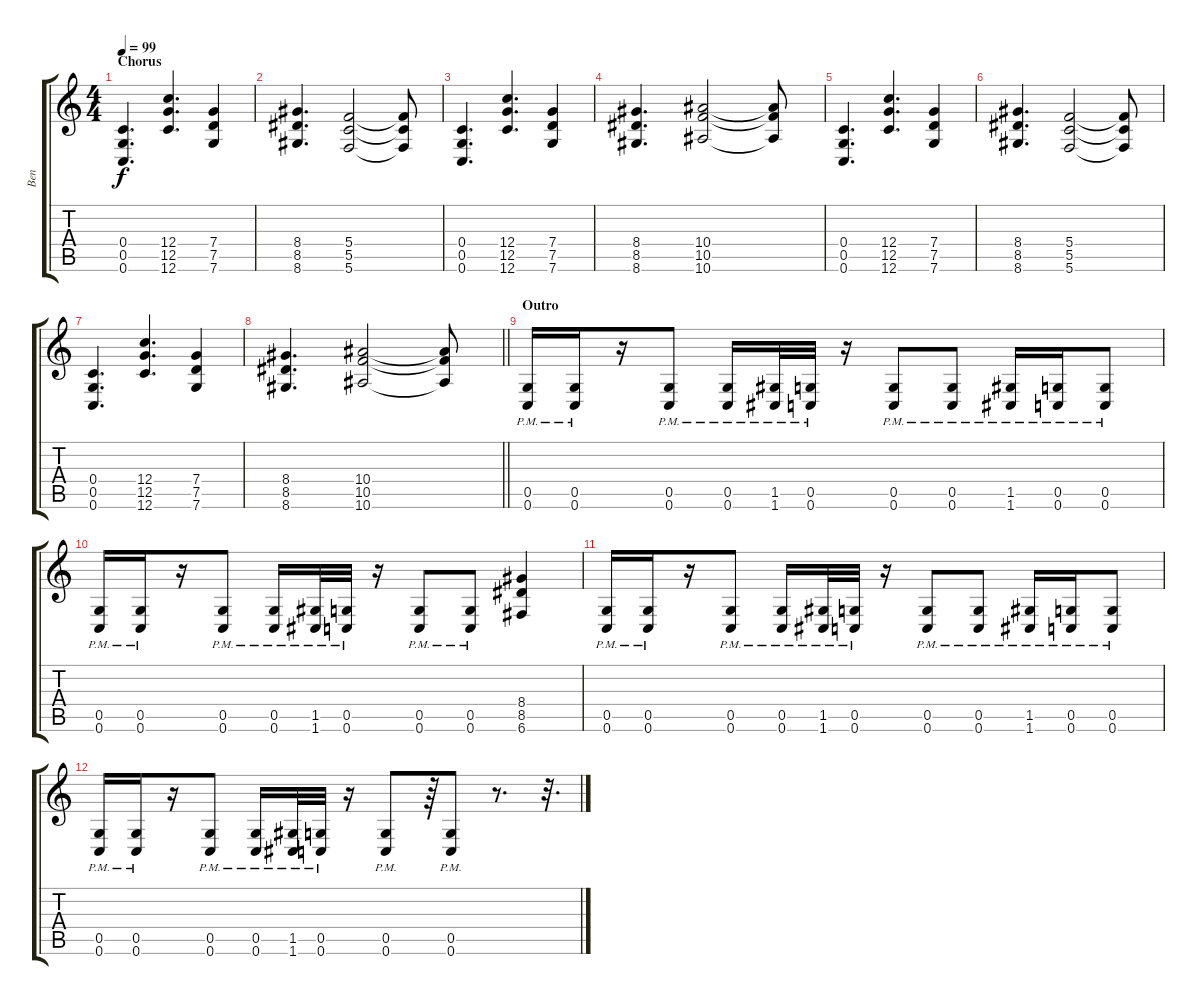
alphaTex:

\track ("Ben" "Ben") {instrument distortionguitar}
\staff {score tabs}
\tuning (D4 A3 F3 C3 G2 C2) {hide}
\ts (4 4)
\section ("" "Chorus")
\tempo 99
\clef g2
\ks c
(0.4 0.5 0.6).4{d dy f} (12.4 12.5 12.6).4{d} (7.4 7.5 7.6).4 |
(8.4 8.5 8.6).4{d} (5.4 5.5 5.6).2 (5.4{t} 5.5{t} 5.6{t}).8 |
(0.4 0.5 0.6).4{d} (12.4 12.5 12.6).4{d} (7.4 7.5 7.6).4 |
(8.4 8.5 8.6).4{d} (10.4 10.5 10.6).2 (10.4{t} 10.5{t} 10.6{t}).8 |
(0.4 0.5 0.6).4{d} (12.4 12.5 12.6).4{d} (7.4 7.5 7.6).4 |
(8.4 8.5 8.6).4{d} (5.4 5.5 5.6).2 (5.4{t} 5.5{t} 5.6{t}).8 |
(0.4 0.5 0.6).4{d} (12.4 12.5 12.6).4{d} (7.4 7.5 7.6).4 |
\barLineRight lightlight
(8.4 8.5 8.6).4{d} (10.4 10.5 10.6).2 (10.4{t} 10.5{t} 10.6{t}).8 |
\section ("" "Outro")
(0.5{pm} 0.6{pm}).16 (0.5{pm} 0.6{pm}).16 r.16 (0.5{pm} 0.6{pm}).8 (0.5{pm} 0.6{pm}).16 (1.5{pm} 1.6{pm}).32 (0.5{pm} 0.6{pm}).32 r.16 (0.5{pm} 0.6{pm}).8 (0.5{pm} 0.6{pm}).8 (1.5{pm} 1.6{pm}).16 (0.5{pm} 0.6{pm}).16 (0.5{pm} 0.6{pm}).8 |
(0.5{pm} 0.6{pm}).16 (0.5{pm} 0.6{pm}).16 r.16 (0.5{pm} 0.6{pm}).8 (0.5{pm} 0.6{pm}).16 (1.5{pm} 1.6{pm}).32 (0.5{pm} 0.6{pm}).32 r.16 (0.5{pm} 0.6{pm}).8 (0.5{pm} 0.6{pm}).8 (8.4 8.5 6.6).4 |
(0.5{pm} 0.6{pm}).16 (0.5{pm} 0.6{pm}).16 r.16 (0.5{pm} 0.6{pm}).8 (0.5{pm} 0.6{pm}).16 (1.5{pm} 1.6{pm}).32 (0.5{pm} 0.6{pm}).32 r.16 (0.5{pm} 0.6{pm}).8 (0.5{pm} 0.6{pm}).8 (1.5{pm} 1.6{pm}).16 (0.5{pm} 0.6{pm}).16 (0.5{pm} 0.6{pm}).8 |
(0.5{pm} 0.6{pm}).16 (0.5{pm} 0.6{pm}).16 r.16 (0.5{pm} 0.6{pm}).8 (0.5{pm} 0.6{pm}).16 (1.5{pm} 1.6{pm}).32 (0.5{pm} 0.6{pm}).32 r.16 (0.5{pm} 0.6{pm}).8 r.64 (0.5{pm} 0.6{pm}).8 r.8{d} r.32{d}
